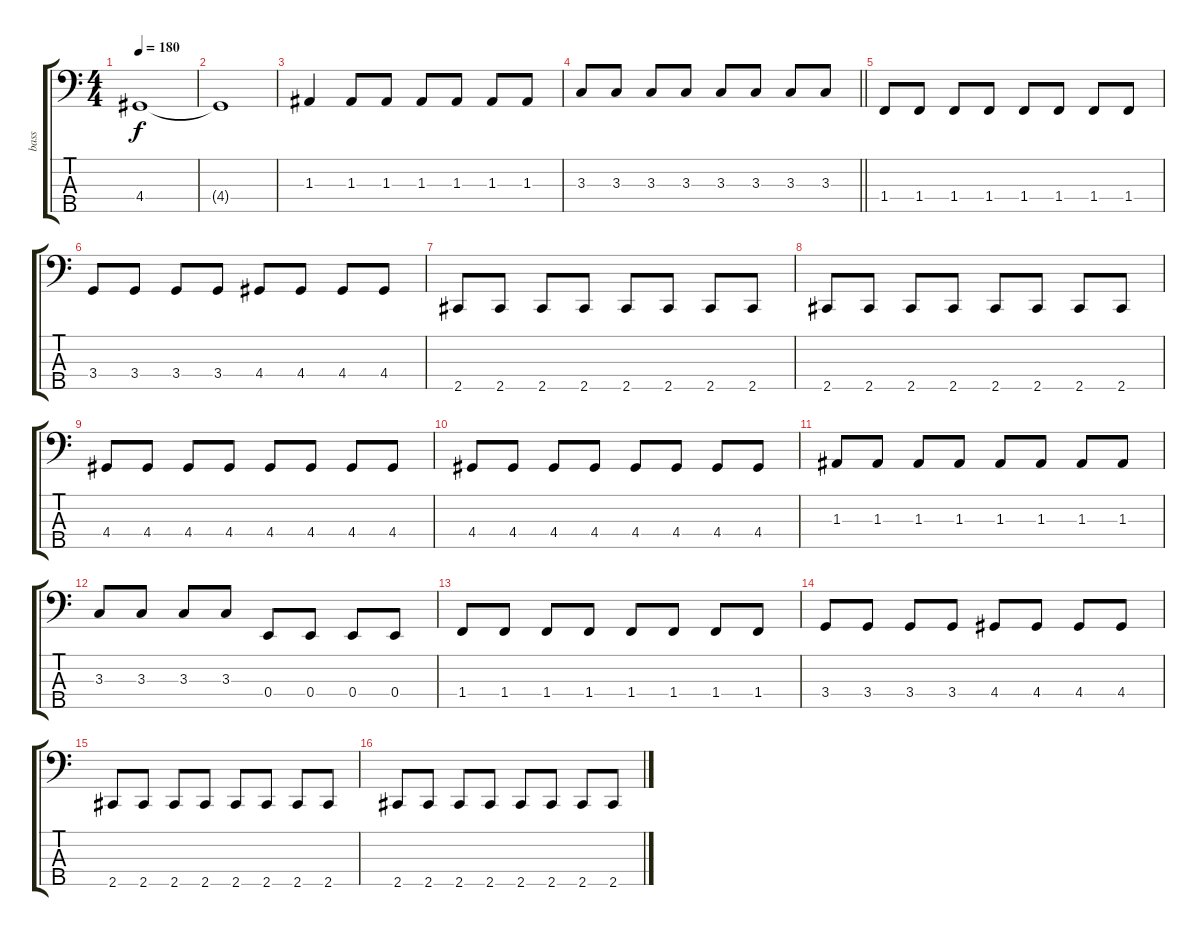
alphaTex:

\track ("bass" "bass") {instrument electricbassfinger}
\staff {score tabs}
\tuning (G2 D2 A1 E1 B0) {hide}
\ts (4 4)
\tempo 180
\clef f4
\ks c
4.4.1{dy f} |
4.4{t}.1 |
1.3.4 1.3.8 1.3.8 1.3.8 1.3.8 1.3.8 1.3.8 |
\barLineRight lightlight
3.3.8 3.3.8 3.3.8 3.3.8 3.3.8 3.3.8 3.3.8 3.3.8 |
1.4.8 1.4.8 1.4.8 1.4.8 1.4.8 1.4.8 1.4.8 1.4.8 |
3.4.8 3.4.8 3.4.8 3.4.8 4.4.8 4.4.8 4.4.8 4.4.8 |
2.5.8 2.5.8 2.5.8 2.5.8 2.5.8 2.5.8 2.5.8 2.5.8 |
2.5.8 2.5.8 2.5.8 2.5.8 2.5.8 2.5.8 2.5.8 2.5.8 |
4.4.8 4.4.8 4.4.8 4.4.8 4.4.8 4.4.8 4.4.8 4.4.8 |
4.4.8 4.4.8 4.4.8 4.4.8 4.4.8 4.4.8 4.4.8 4.4.8 |
1.3.8 1.3.8 1.3.8 1.3.8 1.3.8 1.3.8 1.3.8 1.3.8 |
3.3.8 3.3.8 3.3.8 3.3.8 0.4.8 0.4.8 0.4.8 0.4.8 |
1.4.8 1.4.8 1.4.8 1.4.8 1.4.8 1.4.8 1.4.8 1.4.8 |
3.4.8 3.4.8 3.4.8 3.4.8 4.4.8 4.4.8 4.4.8 4.4.8 |
2.5.8 2.5.8 2.5.8 2.5.8 2.5.8 2.5.8 2.5.8 2.5.8 |
2.5.8 2.5.8 2.5.8 2.5.8 2.5.8 2.5.8 2.5.8 2.5.8
